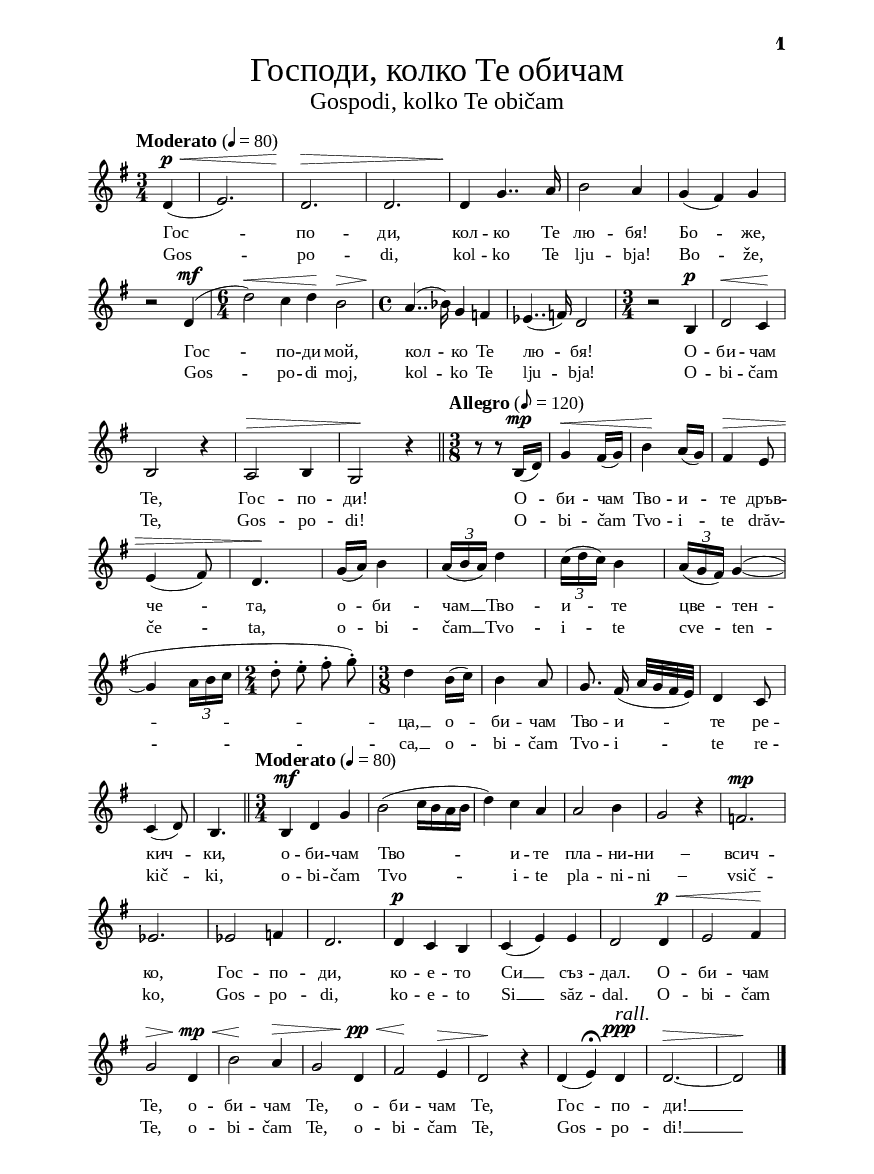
\version "2.24.3"

% include paper part and global functions
\include "include/globals.ily"

\bookpart {
  \label #'ref210
  \tocItem \markup "Господи, колко Те обичам – Gospodi, kolko Te običam "
  \include "include/bookpart-paper.ily"
  \score {
    \include "include/score-layout.ily"

    \new Voice \absolute {
      \clef treble
      \key g \major
      \time 3/4
      \tempoFunc "Moderato" 4 "80"
      \autoBeamOff
      \partial 4
      d'4^\p^\< ( | % 2
      e'2. ) | % 3
      d'2. ^\! ^\> | % 4
      d'2. | % 5
      d'4 ^\! g'4.. a'16 | % 6
      b'2 a'4 | % 7
      g'4 ( fis'4 ) g'4 | \break  % 8
      r2 d'4 ( ^\mf | % 9
      \time 6/4  | % 9
      d''2 ) ^\<  c''4  d''4 ^\!  b'2
      ^\> |
      \time 4/4  |
      a'4.. ( ^\!  bes'16 ) g'4 f'4 | % 11
      es'4.. ( f'16 ) d'2 | % 12
      \time 3/4  | % 12
      r2 b4 ^\p | % 13
      d'2 ^\< c'4 ^\! \break | % 14
      b2 r4 | % 15
      \once \override Hairpin.to-barline = ##f
      a2 ^\> b4 | % 16
      g2 ^\! r4 \bar "||"
      \time 3/8 \tempoFunc "Allegro" 8 "120" | % 17
      r8 r8 b16 ( [ ^\mp d'16 ) ] | % 18
      \once \override Hairpin.to-barline = ##f
      g'4 ^\< fis'16 ( [ g'16 ) ] | % 19
      b'4 ^\! a'16 ( [ g'16 ) ] |
      \once \override Hairpin.to-barline = ##f
      fis'4 ^\> e'8 \break | % 21
      e'4 ( fis'8 ) | % 22
      d'4. ^\! | % 23
      g'16 ( [ a'16 ) ]
      b'4 | % 24
      \once \omit TupletBracket
      \times 2/3  {
        a'16 ( [ b'16 a'16 ) ]
      }
      d''4 | \once \omit TupletBracket
      \times 2/3  {
        c''16 ( [  d''16  c''16 ) ]
      }
      b'4  | \once \omit TupletBracket
      \times 2/3  {
        a'16 ( [ g'16 fis'16 ) ]
      } g'4 ( ~
      | \break
      g'4 \times 2/3  { a'16 [b'16 c''16] }| % 28
      \time 2/4 d''8 -.   e''8 -.  fis''8 -.
      g''8 -.) | \time 3/8 d''4
      b'16 ( [  c''16 ) ] |
      b'4  a'8 | % 31
      g'8.  fis'16 ( a'32 [ g'32
      fis'32 e'32 ) ] | % 32
      d'4 c'8 \break | % 33
      c'4 ( d'8 ) | % 34
      b4. \bar "||"
      \time 3/4  | % 35
      \tempoFunc "Moderato" 4 "80"
      b4 ^\mf
      d'4 g'4 | % 36
      b'2 (  c''16 [  b'16  a'16
      b'16 ] | % 37
      d''4 )  c''4 a'4 | % 38
      a'2  b'4 | % 39

      g'2 r4 |
      f'2. ^\mp |\break  % 41
      es'2. | % 42
      es'2 f'4 | % 43
      d'2. | % 44
      d'4 ^\p c'4 b4  | % 45
      c'4 ( e'4 ) e'4 | % 46
      d'2 d'4 ^\p ^\< | % 47
      e'2 fis'4 ^\! | \break % 48
      \override Hairpin.to-barline = ##f
      g'2 ^\> d'4 ^\mp ^\!

      ^\<  | % 49
      b'2 ^\! a'4 ^\>  |
      g'2 d'4 ^\! ^\pp  ^\< | % 51
      fis'2  ^\! e'4 ^\> | % 52
      d'2 ^\! r4 | % 53
      d'4 ( e'4 ) ^\fermata d'4
      ^\markup{
        \huge \italic
        {rall.}
      }
      ^\ppp | % 54
      d'2. ~ ^\> | % 55
      d'2 ^\! \bar "|."
    }

    \addlyrics {
      Гос -- по --
      ди, кол -- ко Те лю -- бя! Бо -- же, Гос -- по
      -- ди мой, кол -- ко Те лю -- бя! О -- би -- чам
      Те, Гос -- по -- ди! О -- би -- чам Тво -- и --
      те дръв -- че -- та, о -- би -- чам __ Тво -- и --
      те цве -- тен -- ца, __ о -- би
      -- чам Тво -- и -- те ре -- кич -- ки, о -- би --
      чам Тво -- и -- те  пла -- ни -- "ни      –" всич -- ко,
      Гос -- по -- ди, ко -- е -- то Си __ съз -- дал. О
      -- би -- чам Те, о -- би -- чам Те, о -- би --
      чам Те, Гос -- по -- ди! __}

      \addlyrics {
        Gos -- po --
        di, kol -- ko Te lju -- bja! Bo -- že, Gos -- po
        -- di moj, kol -- ko Te lju -- bja! O -- bi -- čam
        Te, Gos -- po -- di! O -- bi -- čam Tvo -- i --
        te drăv -- če -- ta, o -- bi -- čam __ Tvo -- i --
        te cve -- ten -- ca, __ o -- bi
        -- čam Tvo -- i -- te re -- kič -- ki, o -- bi --
        čam Tvo -- i -- te  pla -- ni -- "ni      –" vsič -- ko,
        Gos -- po -- di, ko -- e -- to Si __ săz -- dal. O
        -- bi -- čam Te, o -- bi -- čam Te, o -- bi --
        čam Te, Gos -- po -- di! __}

        \header {
          title = \titleFunc "Господи, колко Те обичам" "Gospodi, kolko Te običam"
        }

        \midi{}

      } % score



      % include foreign translation(s) of the song
      \version "2.24.4"

\markup \fill-line { \fontsize #deTitleFontSize "Herr, wie sehr ich Dich liebe [običam]" }
\markup \null
\markup \null
\markup \abs-fontsize #10 {
  \hspace #20
  \override #`(baseline-skip . ,deCoupletBaselineSkip)

  \column {

    \line { " "Herr, wie liebe [ljubia] ich Dich!}

    \line { " "Gott, mein Herr, wie liebe [ljubia] ich Dich!}

    \line { " "Ich liebe [običam] Dich, Herr!}

    \line { " "Ich liebe [običam] Deine Bäumchen, }

    \line { " "ich liebe [običam] Deine Blümchen,}

    \line { " "ich liebe [običam] Deine Bächlein,}

    \line { " "ich liebe [običam] Deine Berge.}

    \line { " " alles, [običam] Herr,}

    \line { " "was Du erschaffen hast.}

    \line { " "Ich liebe [običam] Dich, ich liebe [običam] dich,}

    \line { " "ich liebe [običam] dich, Herr!}

  }
}

    } % bookpart

    % Più mosso
    %
